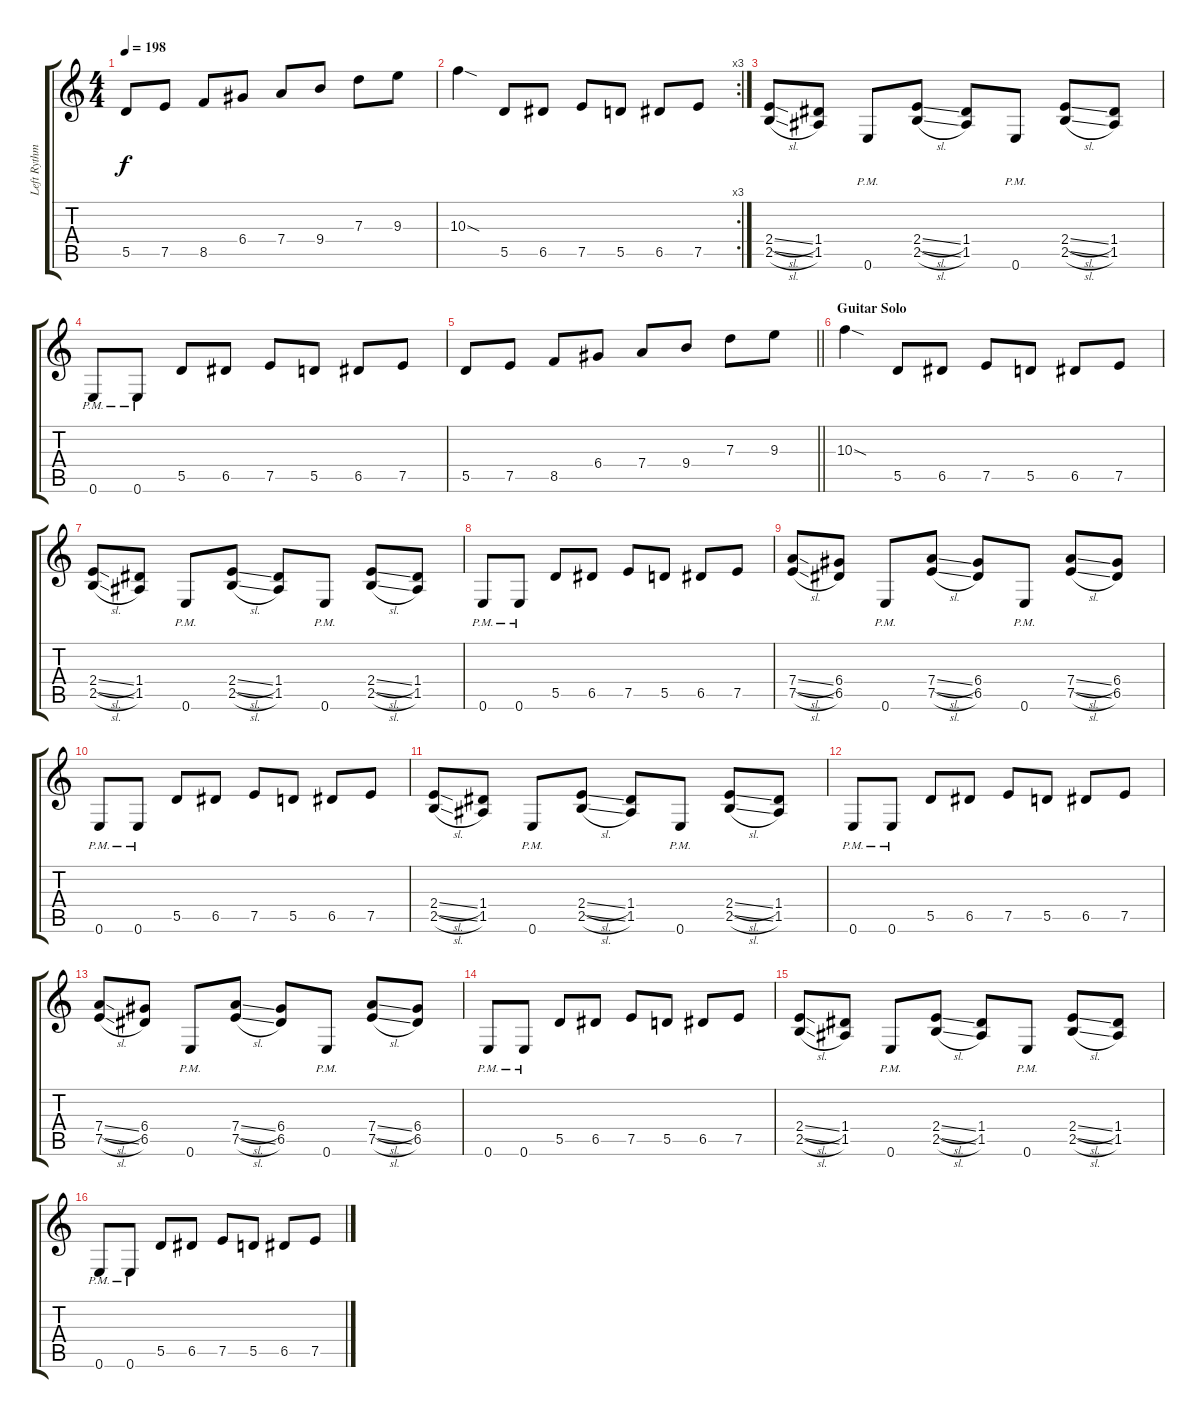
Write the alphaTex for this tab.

\track ("Left Rythm Guitar" "Left Rythm") {instrument distortionguitar}
\staff {score tabs}
\tuning (E4 B3 G3 D3 A2 E2) {hide}
\ts (4 4)
\tempo 198
\clef g2
\ks c
5.5.8{dy f} 7.5.8 8.5.8 6.4.8 7.4.8 9.4.8 7.3.8 9.3.8 |
\rc 3
10.3{sod}.4 5.5.8 6.5.8 7.5.8 5.5.8 6.5.8 7.5.8 |
(2.4{sl} 2.5{sl}).8 (1.4 1.5).8 0.6{pm}.8 (2.4{sl} 2.5{sl}).8 (1.4 1.5).8 0.6{pm}.8 (2.4{sl} 2.5{sl}).8 (1.4 1.5).8 |
0.6{pm}.8 0.6{pm}.8 5.5.8 6.5.8 7.5.8 5.5.8 6.5.8 7.5.8 |
\barLineRight lightlight
5.5.8 7.5.8 8.5.8 6.4.8 7.4.8 9.4.8 7.3.8 9.3.8 |
\section ("" "Guitar Solo")
10.3{sod}.4 5.5.8 6.5.8 7.5.8 5.5.8 6.5.8 7.5.8 |
(2.4{sl} 2.5{sl}).8 (1.4 1.5).8 0.6{pm}.8 (2.4{sl} 2.5{sl}).8 (1.4 1.5).8 0.6{pm}.8 (2.4{sl} 2.5{sl}).8 (1.4 1.5).8 |
0.6{pm}.8 0.6{pm}.8 5.5.8 6.5.8 7.5.8 5.5.8 6.5.8 7.5.8 |
(7.4{sl} 7.5{sl}).8 (6.4 6.5).8 0.6{pm}.8 (7.4{sl} 7.5{sl}).8 (6.4 6.5).8 0.6{pm}.8 (7.4{sl} 7.5{sl}).8 (6.4 6.5).8 |
0.6{pm}.8 0.6{pm}.8 5.5.8 6.5.8 7.5.8 5.5.8 6.5.8 7.5.8 |
(2.4{sl} 2.5{sl}).8 (1.4 1.5).8 0.6{pm}.8 (2.4{sl} 2.5{sl}).8 (1.4 1.5).8 0.6{pm}.8 (2.4{sl} 2.5{sl}).8 (1.4 1.5).8 |
0.6{pm}.8 0.6{pm}.8 5.5.8 6.5.8 7.5.8 5.5.8 6.5.8 7.5.8 |
(7.4{sl} 7.5{sl}).8 (6.4 6.5).8 0.6{pm}.8 (7.4{sl} 7.5{sl}).8 (6.4 6.5).8 0.6{pm}.8 (7.4{sl} 7.5{sl}).8 (6.4 6.5).8 |
0.6{pm}.8 0.6{pm}.8 5.5.8 6.5.8 7.5.8 5.5.8 6.5.8 7.5.8 |
(2.4{sl} 2.5{sl}).8 (1.4 1.5).8 0.6{pm}.8 (2.4{sl} 2.5{sl}).8 (1.4 1.5).8 0.6{pm}.8 (2.4{sl} 2.5{sl}).8 (1.4 1.5).8 |
0.6{pm}.8 0.6{pm}.8 5.5.8 6.5.8 7.5.8 5.5.8 6.5.8 7.5.8
